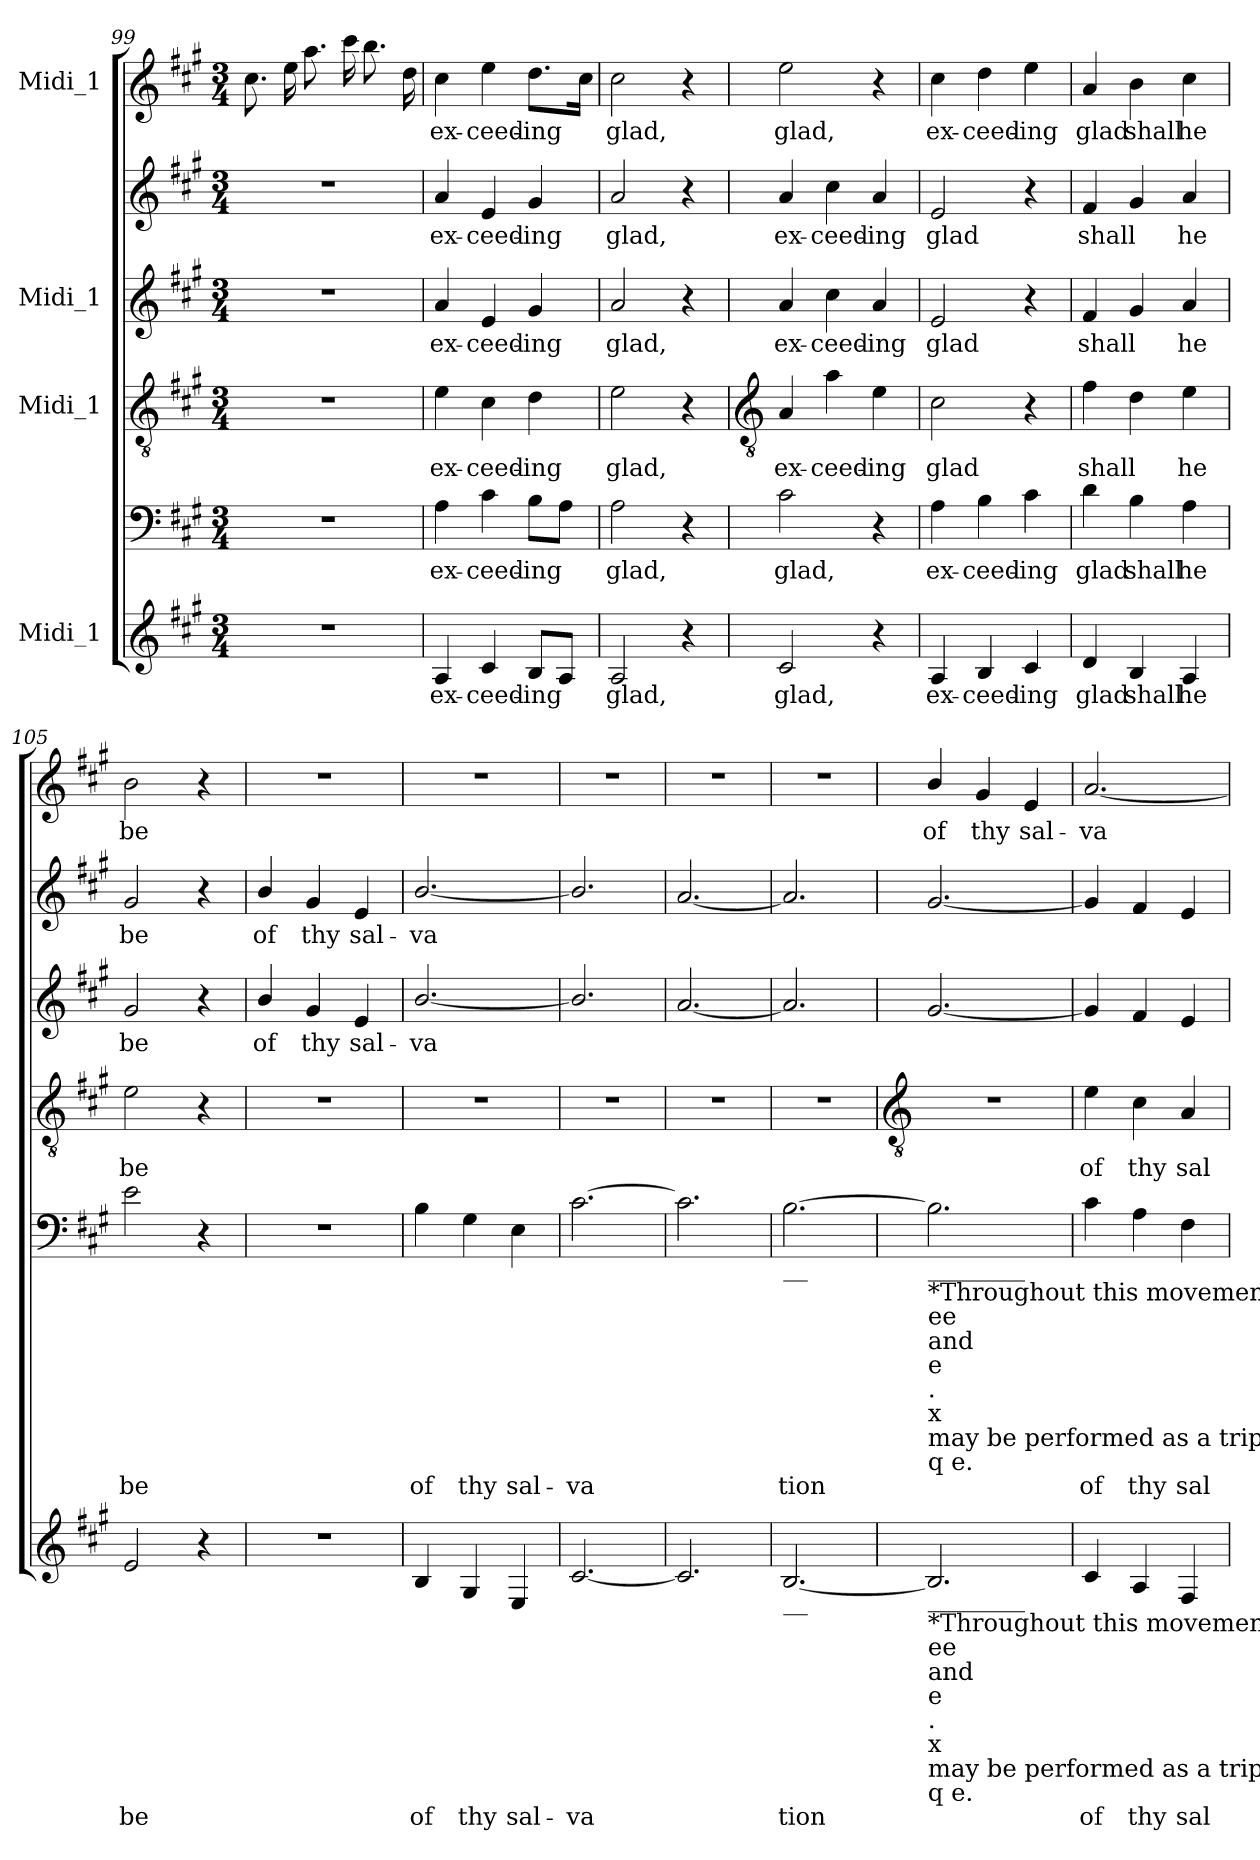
**kern	**text	**kern	**text	**kern	**text	**kern	**text	**kern	**text	**kern	**text
*part4	*part4	*part4	*part4	*part3	*part3	*part2	*part2	*part2	*part2	*part1	*part1
*staff6	*staff6	*staff5	*staff5	*staff4	*staff4	*staff3	*staff3	*staff2	*staff2	*staff1	*staff1
*I"Midi_1	*	*	*	*I"Midi_1	*	*I"Midi_1	*	*	*	*I"Midi_1	*
*	*	*clefF4	*	*clefGv2	*	*clefG2	*	*clefG2	*	*clefG2	*
*k[f#c#g#]	*	*k[f#c#g#]	*	*k[f#c#g#]	*	*k[f#c#g#]	*	*k[f#c#g#]	*	*k[f#c#g#]	*
*A:	*	*A:	*	*A:	*	*A:	*	*A:	*	*A:	*
*M3/4	*	*M3/4	*	*M3/4	*	*M3/4	*	*M3/4	*	*M3/4	*
=99	=99	=99	=99	=99	=99	=99	=99	=99	=99	=99	=99
!LO:N:vis=1	!	!LO:N:vis=1	!	!LO:N:vis=1	!	!LO:N:vis=1	!	!LO:N:vis=1	!	!	!
2.r	.	2.r	.	2.r	.	2.r	.	2.r	.	8.cc#L	.
.	.	.	.	.	.	.	.	.	.	16eeL	.
.	.	.	.	.	.	.	.	.	.	8.aa	.
.	.	.	.	.	.	.	.	.	.	16ccc#L	.
.	.	.	.	.	.	.	.	.	.	8.bb	.
.	.	.	.	.	.	.	.	.	.	16ddJ	.
=100	=100	=100	=100	=100	=100	=100	=100	=100	=100	=100	=100
!	!LO:LY:b	!	!LO:LY:b	!	!LO:LY:b	!	!LO:LY:b	!	!LO:LY:b	!	!LO:LY:b
4A	ex-	4A	ex-	4e	ex-	4a	ex-	4a	ex-	4cc#	ex-
!	!LO:LY:b	!	!LO:LY:b	!	!LO:LY:b	!	!LO:LY:b	!	!LO:LY:b	!	!LO:LY:b
4c#	-ceed-	4c#	-ceed-	4c#	-ceed-	4e	-ceed-	4e	-ceed-	4ee	-ceed-
!	!LO:LY:b	!	!LO:LY:b	!	!LO:LY:b	!	!LO:LY:b	!	!LO:LY:b	!	!LO:LY:b
8BL	-ing	8BL	-ing	4d	-ing	4g#	-ing	4g#	-ing	8.ddL	-ing
8AJ	.	8AJ	.	.	.	.	.	.	.	.	.
.	.	.	.	.	.	.	.	.	.	16cc#J	.
=101	=101	=101	=101	=101	=101	=101	=101	=101	=101	=101	=101
!	!LO:LY:b	!	!LO:LY:b	!	!LO:LY:b	!	!LO:LY:b	!	!LO:LY:b	!	!LO:LY:b
2A	glad,	2A	glad,	2e	glad,	2a	glad,	2a	glad,	2cc#	glad,
4r	.	4r	.	4r	.	4r	.	4r	.	4r	.
!!LO:LB:g=z
=102	=102	=102	=102	=102	=102	=102	=102	=102	=102	=102	=102
*	*	*	*	*clefGv2	*	*	*	*	*	*	*
!	!LO:LY:b	!	!LO:LY:b	!	!LO:LY:b	!	!LO:LY:b	!	!LO:LY:b	!	!LO:LY:b
2c#	glad,	2c#	glad,	4A	ex-	4a	ex-	4a	ex-	2ee	glad,
!	!	!	!	!	!LO:LY:b	!	!LO:LY:b	!	!LO:LY:b	!	!
.	.	.	.	4a	-ceed-	4cc#	-ceed-	4cc#	-ceed-	.	.
!	!	!	!	!	!LO:LY:b	!	!LO:LY:b	!	!LO:LY:b	!	!
4r	.	4r	.	4e	-ing	4a	-ing	4a	-ing	4r	.
=103	=103	=103	=103	=103	=103	=103	=103	=103	=103	=103	=103
!	!LO:LY:b	!	!LO:LY:b	!	!LO:LY:b	!	!LO:LY:b	!	!LO:LY:b	!	!LO:LY:b
4A	ex-	4A	ex-	2c#	glad	2e	glad	2e	glad	4cc#	ex-
!	!LO:LY:b	!	!LO:LY:b	!	!	!	!	!	!	!	!LO:LY:b
4B	-ceed-	4B	-ceed-	.	.	.	.	.	.	4dd	-ceed-
!	!LO:LY:b	!	!LO:LY:b	!	!	!	!	!	!	!	!LO:LY:b
4c#	-ing	4c#	-ing	4r	.	4r	.	4r	.	4ee	-ing
=104	=104	=104	=104	=104	=104	=104	=104	=104	=104	=104	=104
!	!LO:LY:b	!	!LO:LY:b	!	!LO:LY:b	!	!LO:LY:b	!	!LO:LY:b	!	!LO:LY:b
4d	glad	4d	glad	4f#	shall	4f#	shall	4f#	shall	4a	glad
!	!LO:LY:b	!	!LO:LY:b	!	!	!	!	!	!	!	!LO:LY:b
4B	shall	4B	shall	4d	.	4g#	.	4g#	.	4b	shall
!	!LO:LY:b	!	!LO:LY:b	!	!LO:LY:b	!	!LO:LY:b	!	!LO:LY:b	!	!LO:LY:b
4A	he	4A	he	4e	he	4a	he	4a	he	4cc#	he
=105	=105	=105	=105	=105	=105	=105	=105	=105	=105	=105	=105
!	!LO:LY:b	!	!LO:LY:b	!	!LO:LY:b	!	!LO:LY:b	!	!LO:LY:b	!	!LO:LY:b
2e	be	2e	be	2e	be	2g#	be	2g#	be	2b	be
4r	.	4r	.	4r	.	4r	.	4r	.	4r	.
=106	=106	=106	=106	=106	=106	=106	=106	=106	=106	=106	=106
!LO:N:vis=1	!	!LO:N:vis=1	!	!LO:N:vis=1	!	!	!LO:LY:b	!	!LO:LY:b	!LO:N:vis=1	!
2.r	.	2.r	.	2.r	.	4b/	of	4b/	of	2.r	.
!	!	!	!	!	!	!	!LO:LY:b	!	!LO:LY:b	!	!
.	.	.	.	.	.	4g#/	thy	4g#/	thy	.	.
!	!	!	!	!	!	!	!LO:LY:b	!	!LO:LY:b	!	!
.	.	.	.	.	.	4e/	sal-	4e/	sal-	.	.
=107	=107	=107	=107	=107	=107	=107	=107	=107	=107	=107	=107
!	!LO:LY:b	!	!LO:LY:b	!LO:N:vis=1	!	!	!LO:LY:b	!	!LO:LY:b	!LO:N:vis=1	!
4B	of	4B	of	2.r	.	[2.b/	-va	[2.b/	-va	2.r	.
!	!LO:LY:b	!	!LO:LY:b	!	!	!	!	!	!	!	!
4G#	thy	4G#	thy	.	.	.	.	.	.	.	.
!	!LO:LY:b	!	!LO:LY:b	!	!	!	!	!	!	!	!
4E	sal-	4E	sal-	.	.	.	.	.	.	.	.
=108	=108	=108	=108	=108	=108	=108	=108	=108	=108	=108	=108
!	!LO:LY:b	!	!LO:LY:b	!LO:N:vis=1	!	!	!	!	!	!LO:N:vis=1	!
[2.c#	-va	[2.c#	-va	2.r	.	2.b/]	.	2.b/]	.	2.r	.
=109	=109	=109	=109	=109	=109	=109	=109	=109	=109	=109	=109
!	!	!	!	!LO:N:vis=1	!	!	!	!	!	!LO:N:vis=1	!
2.c#]	.	2.c#]	.	2.r	.	[2.a	.	[2.a	.	2.r	.
=110	=110	=110	=110	=110	=110	=110	=110	=110	=110	=110	=110
!	!	!LO:TX:b:t=__	!	!	!	!	!	!	!	!	!
!LO:TX:b:t=__	!	!	!	!	!	!	!	!	!	!	!
!	!LO:LY:b	!	!LO:LY:b	!LO:N:vis=1	!	!	!	!	!	!LO:N:vis=1	!
[2.B	tion	[2.B	tion	2.r	.	2.a]	.	2.a]	.	2.r	.
!!LO:LB:g=z
=111	=111	=111	=111	=111	=111	=111	=111	=111	=111	=111	=111
*	*	*	*	*clefGv2	*	*	*	*	*	*	*
!	!	!LO:TX:b:t=________	!	!	!	!	!	!	!	!	!
!	!	!LO:TX:b:t=*Throughout this movement, both	!	!	!	!	!	!	!	!	!
!	!	!LO:TX:b:t=ee	!	!	!	!	!	!	!	!	!
!	!	!LO:TX:b:t=and	!	!	!	!	!	!	!	!	!
!	!	!LO:TX:b:t=e	!	!	!	!	!	!	!	!	!
!	!	!LO:TX:b:t=.	!	!	!	!	!	!	!	!	!
!	!	!LO:TX:b:t=x	!	!	!	!	!	!	!	!	!
!	!	!LO:TX:b:t=may be performed as a triplet	!	!	!	!	!	!	!	!	!
!	!	!LO:TX:b:t=q e.	!	!	!	!	!	!	!	!	!
!LO:TX:b:t=________	!	!	!	!	!	!	!	!	!	!	!
!LO:TX:b:t=*Throughout this movement, both	!	!	!	!	!	!	!	!	!	!	!
!LO:TX:b:t=ee	!	!	!	!	!	!	!	!	!	!	!
!LO:TX:b:t=and	!	!	!	!	!	!	!	!	!	!	!
!LO:TX:b:t=e	!	!	!	!	!	!	!	!	!	!	!
!LO:TX:b:t=.	!	!	!	!	!	!	!	!	!	!	!
!LO:TX:b:t=x	!	!	!	!	!	!	!	!	!	!	!
!LO:TX:b:t=may be performed as a triplet	!	!	!	!	!	!	!	!	!	!	!
!LO:TX:b:t=q e.	!	!	!	!	!	!	!	!	!	!	!
!	!	!	!	!LO:N:vis=1	!	!	!	!	!	!	!LO:LY:b
2.B]	.	2.B]	.	2.r	.	[2.g#	.	[2.g#	.	4b/	of
!	!	!	!	!	!	!	!	!	!	!	!LO:LY:b
.	.	.	.	.	.	.	.	.	.	4g#	thy
!	!	!	!	!	!	!	!	!	!	!	!LO:LY:b
.	.	.	.	.	.	.	.	.	.	4e	sal-
=112	=112	=112	=112	=112	=112	=112	=112	=112	=112	=112	=112
!	!LO:LY:b	!	!LO:LY:b	!	!LO:LY:b	!	!	!	!	!	!LO:LY:b
4c#	of	4c#	of	4e	of	4g#]	.	4g#]	.	[2.a	-va
!	!LO:LY:b	!	!LO:LY:b	!	!LO:LY:b	!	!	!	!	!	!
4A	thy	4A	thy	4c#	thy	4f#	.	4f#	.	.	.
!	!LO:LY:b	!	!LO:LY:b	!	!LO:LY:b	!	!	!	!	!	!
4F#	sal-	4F#	sal-	4A	sal-	4e	.	4e	.	.	.
=	=	=	=	=	=	=	=	=	=	=	=
*-	*-	*-	*-	*-	*-	*-	*-	*-	*-	*-	*-
